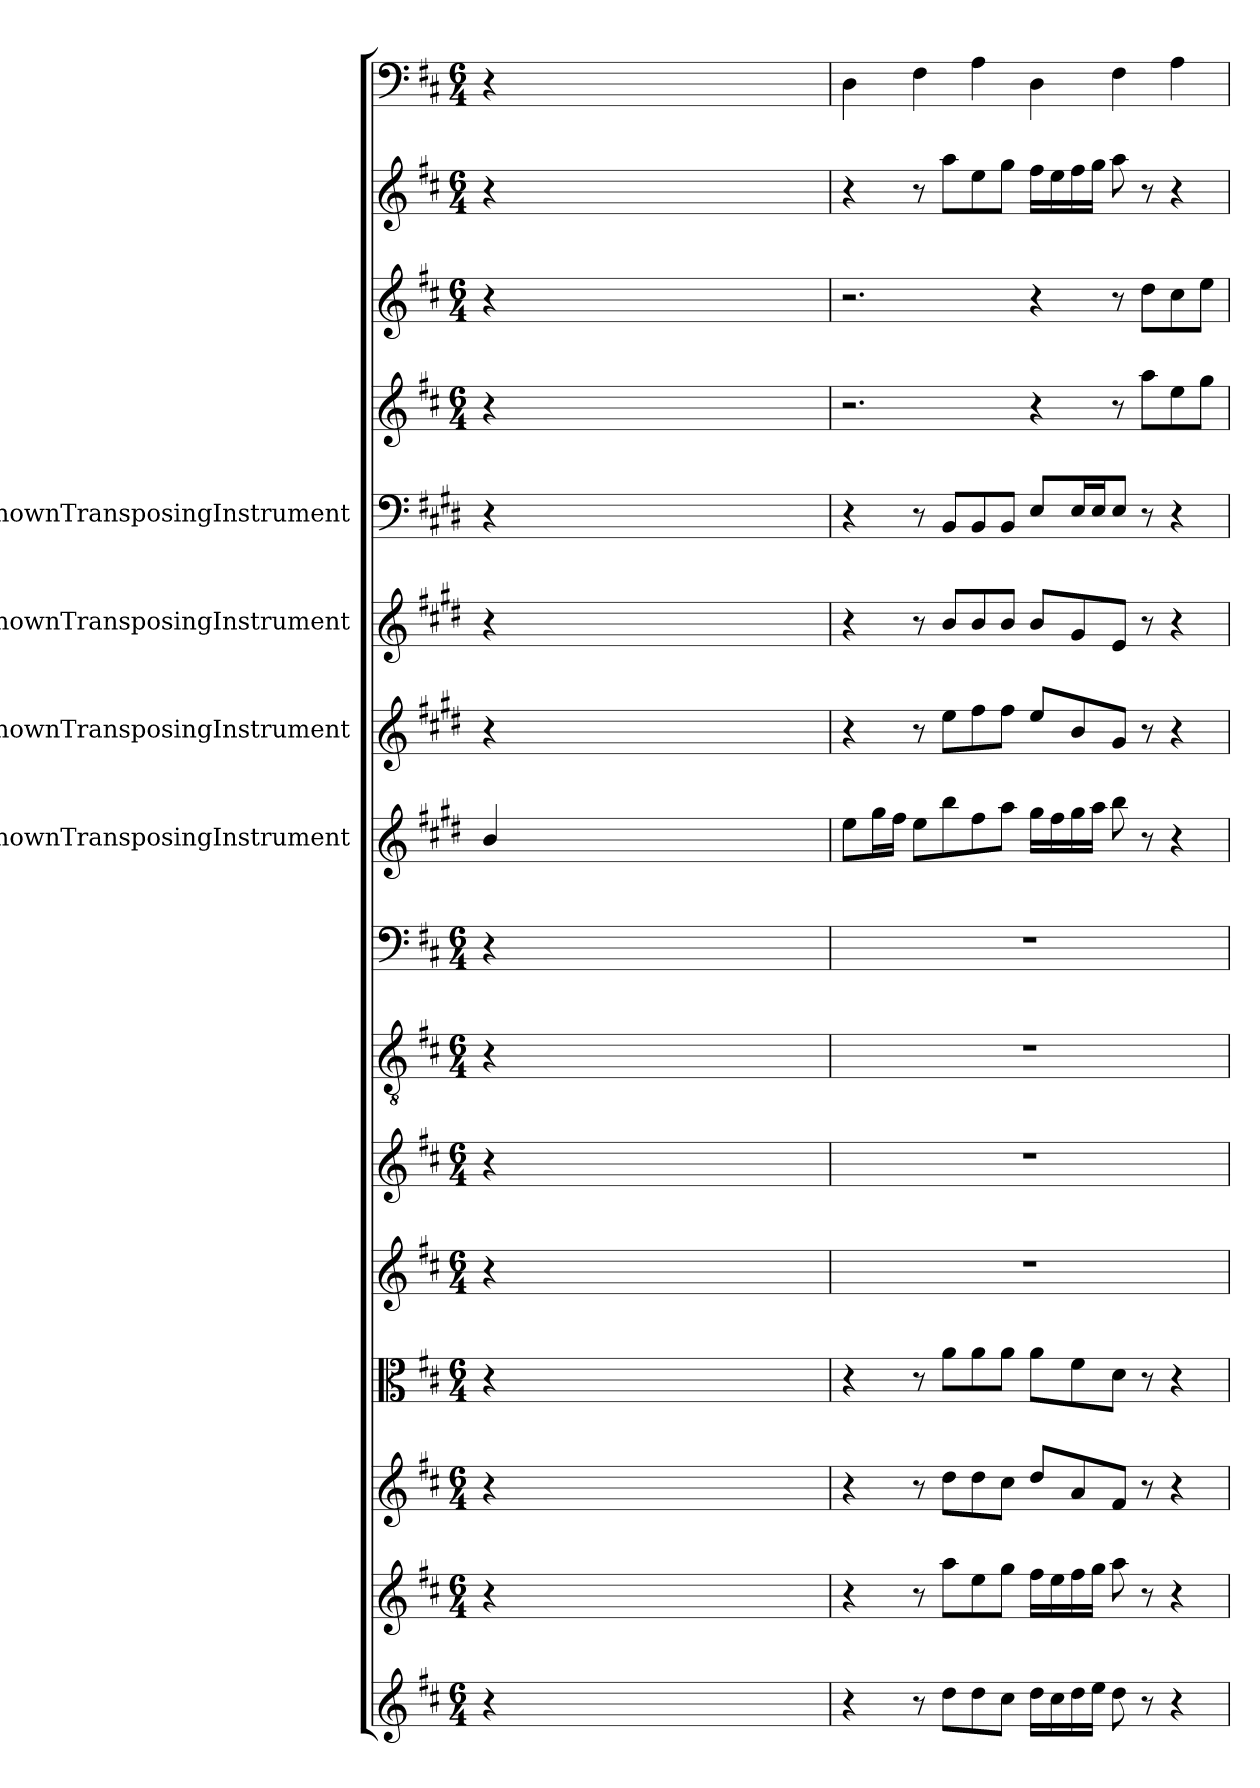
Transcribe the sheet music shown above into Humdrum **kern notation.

**kern	**kern	**kern	**kern	**kern	**kern	**kern	**kern	**kern	**kern	**kern	**kern	**kern	**kern	**kern	**kern
*part16	*part15	*part14	*part13	*part12	*part11	*part10	*part9	*part8	*part7	*part6	*part5	*part4	*part3	*part2	*part1
*staff16	*staff15	*staff14	*staff13	*staff12	*staff11	*staff10	*staff9	*staff8	*staff7	*staff6	*staff5	*staff4	*staff3	*staff2	*staff1
*	*	*	*	*	*	*	*	*I"UnknownTransposingInstrument	*I"UnknownTransposingInstrument	*I"UnknownTransposingInstrument	*I"UnknownTransposingInstrument	*	*	*	*
*clefG2	*clefG2	*clefG2	*clefC3	*clefG2	*clefG2	*clefGv2	*clefF4	*clefG2	*clefG2	*clefG2	*clefF4	*clefG2	*clefG2	*clefG2	*clefF4
*	*	*	*	*	*	*	*	*ITrd1c2	*ITrd1c2	*ITrd1c2	*ITrd1c2	*	*	*	*
*k[f#c#]	*k[f#c#]	*k[f#c#]	*k[f#c#]	*k[f#c#]	*k[f#c#]	*k[f#c#]	*k[f#c#]	*k[f#c#]	*k[f#c#]	*k[f#c#]	*k[f#c#]	*k[f#c#]	*k[f#c#]	*k[f#c#]	*k[f#c#]
*D:	*D:	*D:	*D:	*D:	*D:	*D:	*D:	*	*	*	*	*D:	*D:	*D:	*D:
*M6/4	*M6/4	*M6/4	*M6/4	*M6/4	*M6/4	*M6/4	*M6/4	*	*	*	*	*M6/4	*M6/4	*M6/4	*M6/4
=	=	=	=	=	=	=	=	=	=	=	=	=	=	=	=
4r	4r	4r	4r	4r	4r	4r	4r	4a/	4r	4r	4r	4r	4r	4r	4r
2ryy	2ryy	2ryy	2ryy	2ryy	2ryy	2ryy	2ryy	2ryy	2ryy	2ryy	2ryy	2ryy	2ryy	2ryy	2ryy
16ryy	16ryy	16ryy	16ryy	16ryy	16ryy	16ryy	16ryy	16ryy	16ryy	16ryy	16ryy	16ryy	16ryy	16ryy	16ryy
16ryy	16ryy	16ryy	16ryy	16ryy	16ryy	16ryy	16ryy	16ryy	16ryy	16ryy	16ryy	16ryy	16ryy	16ryy	16ryy
16ryy	16ryy	16ryy	16ryy	16ryy	16ryy	16ryy	16ryy	16ryy	16ryy	16ryy	16ryy	16ryy	16ryy	16ryy	16ryy
16ryy	16ryy	16ryy	16ryy	16ryy	16ryy	16ryy	16ryy	16ryy	16ryy	16ryy	16ryy	16ryy	16ryy	16ryy	16ryy
16ryy	16ryy	16ryy	16ryy	16ryy	16ryy	16ryy	16ryy	16ryy	16ryy	16ryy	16ryy	16ryy	16ryy	16ryy	16ryy
16ryy	16ryy	16ryy	16ryy	16ryy	16ryy	16ryy	16ryy	16ryy	16ryy	16ryy	16ryy	16ryy	16ryy	16ryy	16ryy
16ryy	16ryy	16ryy	16ryy	16ryy	16ryy	16ryy	16ryy	16ryy	16ryy	16ryy	16ryy	16ryy	16ryy	16ryy	16ryy
16ryy	16ryy	16ryy	16ryy	16ryy	16ryy	16ryy	16ryy	16ryy	16ryy	16ryy	16ryy	16ryy	16ryy	16ryy	16ryy
16ryy	16ryy	16ryy	16ryy	16ryy	16ryy	16ryy	16ryy	16ryy	16ryy	16ryy	16ryy	16ryy	16ryy	16ryy	16ryy
16ryy	16ryy	16ryy	16ryy	16ryy	16ryy	16ryy	16ryy	16ryy	16ryy	16ryy	16ryy	16ryy	16ryy	16ryy	16ryy
16ryy	16ryy	16ryy	16ryy	16ryy	16ryy	16ryy	16ryy	16ryy	16ryy	16ryy	16ryy	16ryy	16ryy	16ryy	16ryy
16ryy	16ryy	16ryy	16ryy	16ryy	16ryy	16ryy	16ryy	16ryy	16ryy	16ryy	16ryy	16ryy	16ryy	16ryy	16ryy
=1	=1	=1	=1	=1	=1	=1	=1	=1	=1	=1	=1	=1	=1	=1	=1
4r	4r	4r	4r	1.r	1.r	1.r	1.r	8dd\L	4r	4r	4r	2.r	2.r	4r	4D\
.	.	.	.	.	.	.	.	16ff#\L	.	.	.	.	.	.	.
.	.	.	.	.	.	.	.	16ee\JJ	.	.	.	.	.	.	.
8r	8r	8r	8r	.	.	.	.	8dd\L	8r	8r	8r	.	.	8r	4F#\
8dd\L	8aa\L	8dd\L	8a\L	.	.	.	.	8aa\	8dd\L	8a/L	8AA/L	.	.	8aa\L	.
8dd\	8ee\	8dd\	8a\	.	.	.	.	8ee\	8ee\	8a/	8AA/	.	.	8ee\	4A\
8cc#\J	8gg\J	8cc#\J	8a\J	.	.	.	.	8gg\J	8ee\J	8a/J	8AA/J	.	.	8gg\J	.
16dd\LL	16ff#\LL	8dd/L	8a\L	.	.	.	.	16ff#\LL	8dd/L	8a/L	8D/L	4r	4r	16ff#\LL	4D\
16cc#\	16ee\	.	.	.	.	.	.	16ee\	.	.	.	.	.	16ee\	.
16dd\	16ff#\	8a/	8f#\	.	.	.	.	16ff#\	8a/	8f#/	16D/L	.	.	16ff#\	.
16ee\JJ	16gg\JJ	.	.	.	.	.	.	16gg\JJ	.	.	16D/J	.	.	16gg\JJ	.
8dd\	8aa\	8f#/J	8d\J	.	.	.	.	8aa\	8f#/J	8d/J	8D/J	8r	8r	8aa\	4F#\
8r	8r	8r	8r	.	.	.	.	8r	8r	8r	8r	8aa\L	8dd\L	8r	.
4r	4r	4r	4r	.	.	.	.	4r	4r	4r	4r	8ee\	8cc#\	4r	4A\
.	.	.	.	.	.	.	.	.	.	.	.	8gg\J	8ee\J	.	.
=	=	=	=	=	=	=	=	=	=	=	=	=	=	=	=
*-	*-	*-	*-	*-	*-	*-	*-	*-	*-	*-	*-	*-	*-	*-	*-
